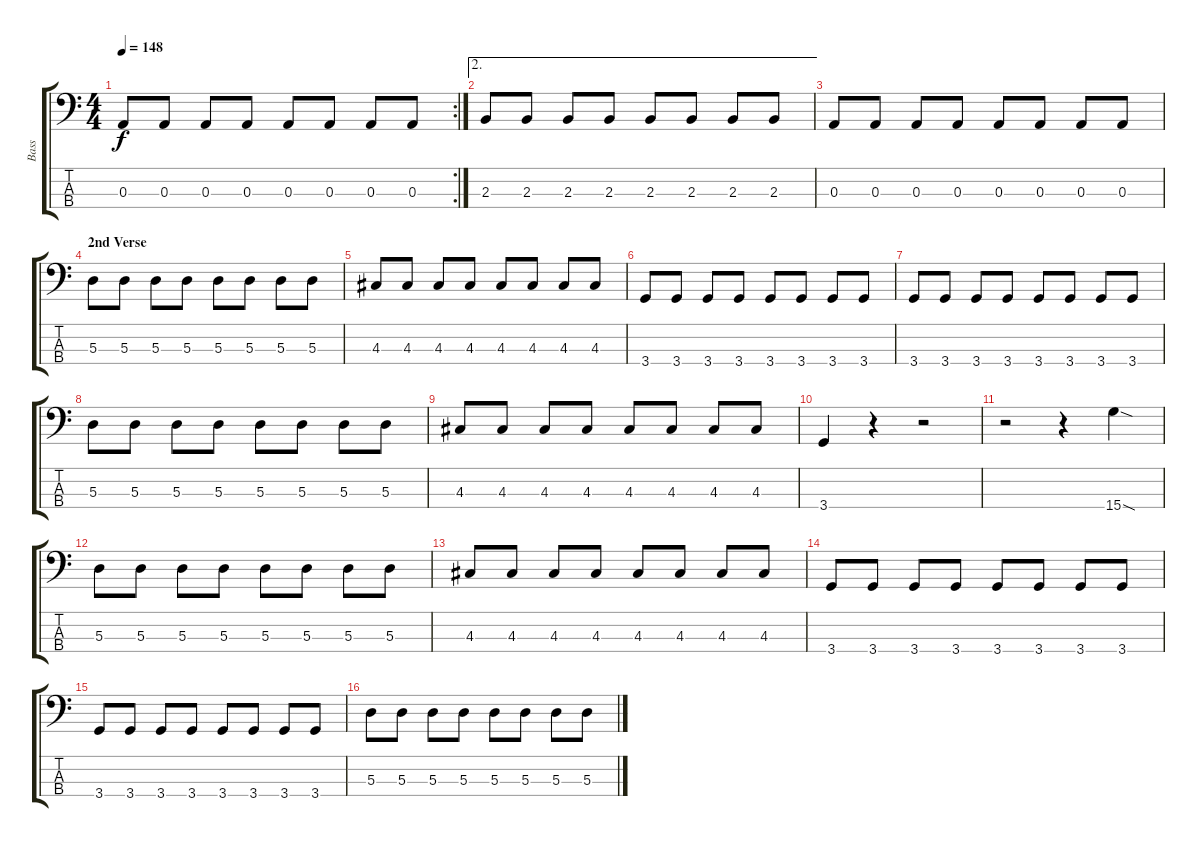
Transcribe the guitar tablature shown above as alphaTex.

\track ("Bass" "Bass") {instrument electricbasspick}
\staff {score tabs}
\tuning (G2 D2 A1 E1) {hide}
\rc 2
\ts (4 4)
\tempo 148
\clef f4
\ks c
0.3.8{dy f} 0.3.8 0.3.8 0.3.8 0.3.8 0.3.8 0.3.8 0.3.8 |
\ae 2
2.3.8 2.3.8 2.3.8 2.3.8 2.3.8 2.3.8 2.3.8 2.3.8 |
0.3.8 0.3.8 0.3.8 0.3.8 0.3.8 0.3.8 0.3.8 0.3.8 |
\section ("" "2nd Verse")
5.3.8 5.3.8 5.3.8 5.3.8 5.3.8 5.3.8 5.3.8 5.3.8 |
4.3.8 4.3.8 4.3.8 4.3.8 4.3.8 4.3.8 4.3.8 4.3.8 |
3.4.8 3.4.8 3.4.8 3.4.8 3.4.8 3.4.8 3.4.8 3.4.8 |
3.4.8 3.4.8 3.4.8 3.4.8 3.4.8 3.4.8 3.4.8 3.4.8 |
5.3.8 5.3.8 5.3.8 5.3.8 5.3.8 5.3.8 5.3.8 5.3.8 |
4.3.8 4.3.8 4.3.8 4.3.8 4.3.8 4.3.8 4.3.8 4.3.8 |
3.4.4 r.4 r.2 |
r.2 r.4 15.4{sod}.4 |
5.3.8{balance 8} 5.3.8 5.3.8 5.3.8 5.3.8 5.3.8 5.3.8 5.3.8 |
4.3.8 4.3.8 4.3.8 4.3.8 4.3.8 4.3.8 4.3.8 4.3.8 |
3.4.8 3.4.8 3.4.8 3.4.8 3.4.8 3.4.8 3.4.8 3.4.8 |
3.4.8 3.4.8 3.4.8 3.4.8 3.4.8 3.4.8 3.4.8 3.4.8 |
5.3.8 5.3.8 5.3.8 5.3.8 5.3.8 5.3.8 5.3.8 5.3.8
